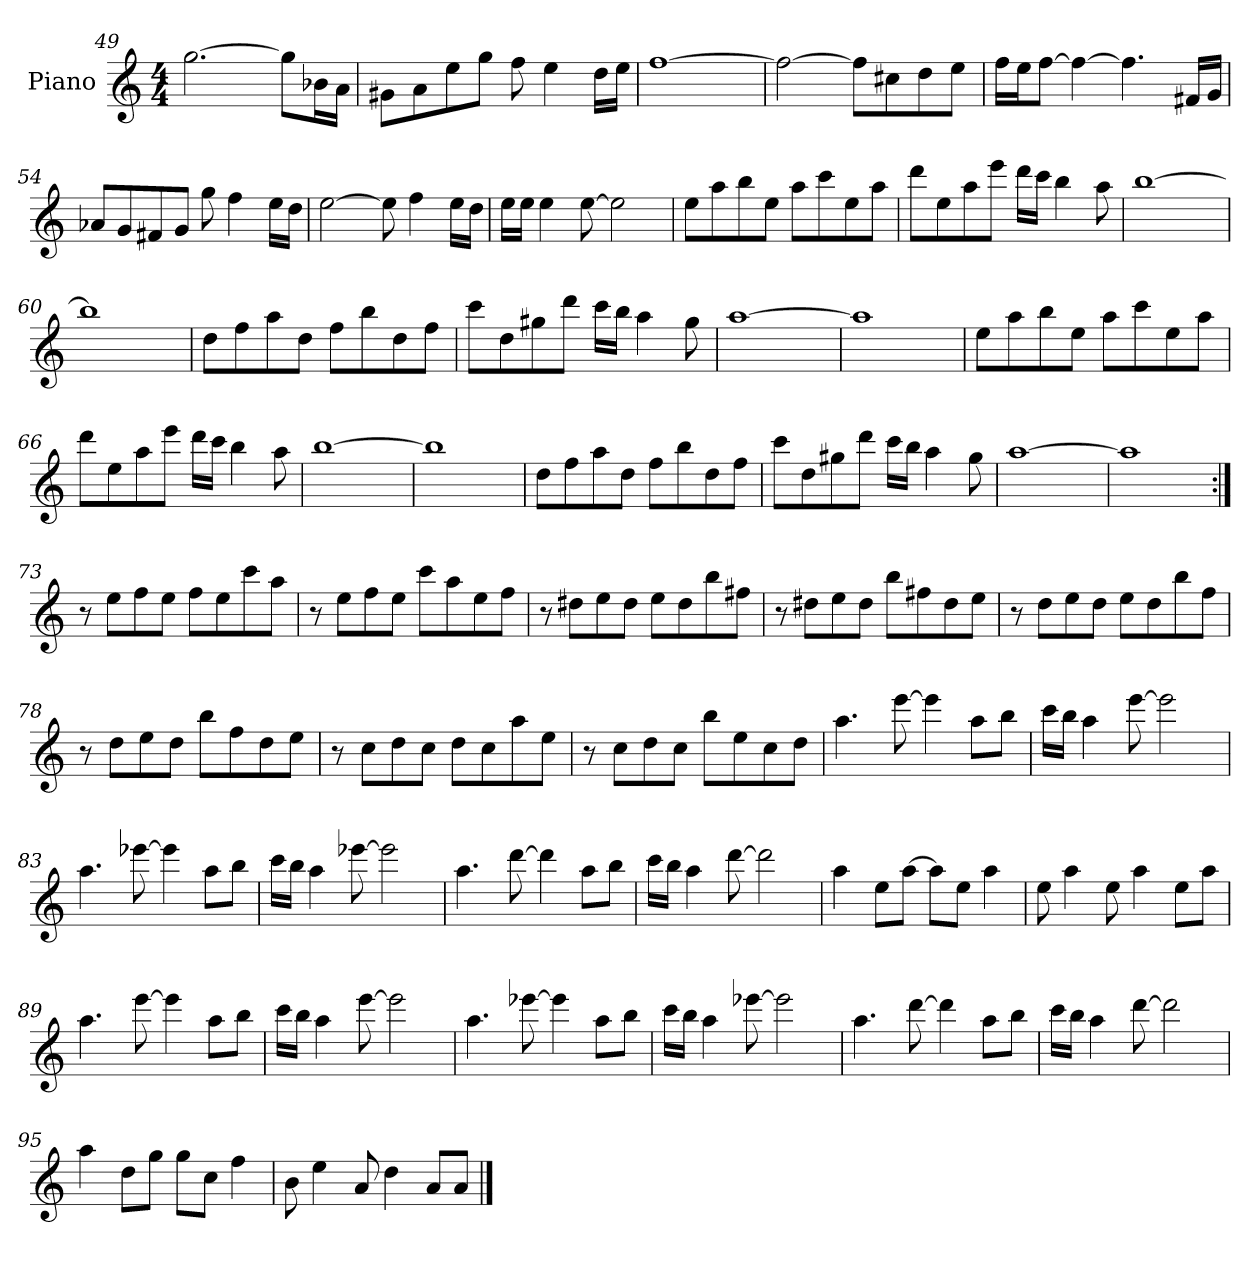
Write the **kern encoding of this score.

**kern
*part1
*staff1
*I"Piano
*I'Pno.
!!LO:PB:g=z
*clefG2
*k[]
*M4/4
=49
[2.gg\
8gg\L]
16b-X\L
16a\JJ
=50
8g#X\L
8a\
8ee\
8gg\J
8ff\
4ee\
16dd\LL
16ee\JJ
=51
[1ff
=52
2ff\_
8ff\L]
8cc#X\
8dd\
8ee\J
=53
16ff\LL
16ee\J
[8ff\J
4ff\_
4.ff\]
16f#X/LL
16g/JJ
=54
8a-X/L
8g/
8f#X/
8g/J
8gg\
4ff\
16ee\LL
16dd\JJ
!!LO:LB:g=z
=55
[2ee\
8ee\]
4ff\
16ee\LL
16dd\JJ
=56
16ee\LL
16ee\JJ
4ee\
[8ee\
2ee\]
=57
8ee\L
8aa\
8bb\
8ee\J
8aa\L
8ccc\
8ee\
8aa\J
=58
8ddd\L
8ee\
8aa\
8eee\J
16ddd\LL
16ccc\JJ
4bb\
8aa\
=59
[1bb
=60
1bb]
=61
8dd\L
8ff\
8aa\
8dd\J
8ff\L
8bb\
8dd\
8ff\J
!!LO:LB:g=z
=62
8ccc\L
8dd\
8gg#X\
8ddd\J
16ccc\LL
16bb\JJ
4aa\
8gg#\
=63
[1aa
=64
1aa]
=65
8ee\L
8aa\
8bb\
8ee\J
8aa\L
8ccc\
8ee\
8aa\J
=66
8ddd\L
8ee\
8aa\
8eee\J
16ddd\LL
16ccc\JJ
4bb\
8aa\
=67
[1bb
=68
1bb]
!!LO:LB:g=z
=69
8dd\L
8ff\
8aa\
8dd\J
8ff\L
8bb\
8dd\
8ff\J
=70
8ccc\L
8dd\
8gg#X\
8ddd\J
16ccc\LL
16bb\JJ
4aa\
8gg#\
=71
[1aa
=72
1aa]
=73:|!
8r
8ee\L
8ff\
8ee\J
8ff\L
8ee\
8ccc\
8aa\J
=74
8r
8ee\L
8ff\
8ee\J
8ccc\L
8aa\
8ee\
8ff\J
!!LO:LB:g=z
=75
8r
8dd#X\L
8ee\
8dd#\J
8ee\L
8dd#\
8bb\
8ff#X\J
=76
8r
8dd#X\L
8ee\
8dd#\J
8bb\L
8ff#X\
8dd#\
8ee\J
=77
8r
8dd\L
8ee\
8dd\J
8ee\L
8dd\
8bb\
8ff\J
=78
8r
8dd\L
8ee\
8dd\J
8bb\L
8ff\
8dd\
8ee\J
=79
8r
8cc\L
8dd\
8cc\J
8dd\L
8cc\
8aa\
8ee\J
!!LO:LB:g=z
=80
8r
8cc\L
8dd\
8cc\J
8bb\L
8ee\
8cc\
8dd\J
=81
4.aa\
[8eee\
4eee\]
8aa\L
8bb\J
=82
16ccc\LL
16bb\JJ
4aa\
[8eee\
2eee\]
=83
4.aa\
[8eee-X\
4eee-\]
8aa\L
8bb\J
=84
16ccc\LL
16bb\JJ
4aa\
[8eee-X\
2eee-\]
!!LO:LB:g=z
=85
4.aa\
[8ddd\
4ddd\]
8aa\L
8bb\J
=86
16ccc\LL
16bb\JJ
4aa\
[8ddd\
2ddd\]
=87
4aa\
8ee\L
[8aa\J
8aa\L]
8ee\J
4aa\
=88
8ee\
4aa\
8ee\
4aa\
8ee\L
8aa\J
=89
4.aa\
[8eee\
4eee\]
8aa\L
8bb\J
=90
16ccc\LL
16bb\JJ
4aa\
[8eee\
2eee\]
!!LO:LB:g=z
=91
4.aa\
[8eee-X\
4eee-\]
8aa\L
8bb\J
=92
16ccc\LL
16bb\JJ
4aa\
[8eee-X\
2eee-\]
=93
4.aa\
[8ddd\
4ddd\]
8aa\L
8bb\J
=94
16ccc\LL
16bb\JJ
4aa\
[8ddd\
2ddd\]
=95
4aa\
8dd\L
8gg\J
8gg\L
8cc\J
4ff\
=96
8b\
4ee\
8a/
4dd\
8a/L
8a/J
==
*-
